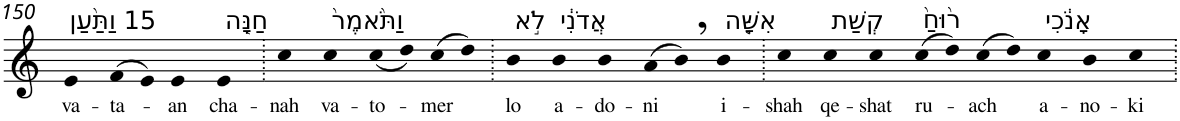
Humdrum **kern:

**kern	**text
*part1	*part1
*staff1	*staff1
*I"Piano	*
*I'Pno	*
!!LO:PB:g=z
*clefG2	*
*k[]	*
=150	=150
!LO:TX:a:t=15 וַתַּ֨עַן	!
!	!LO:LY:b
4e	va-
!	!LO:LY:b
(>8f	-ta-
8e)	.
!	!LO:LY:b
4e	-an
!LO:TX:a:t=חַנָּ֤ה	!
!	!LO:LY:b
4e	cha-
=151.	=151.
!	!LO:LY:b
4cc	-nah
!LO:TX:a:t=וַתֹּ֙אמֶר֙	!
!	!LO:LY:b
4cc	va-
!	!LO:LY:b
(<8cc	-to-
8dd)	.
!	!LO:LY:b
(>8cc	-mer
8dd)	.
=152.	=152.
!LO:TX:a:t=לֹ֣א	!
!	!LO:LY:b
4b	lo
!LO:TX:a:t=אֲדֹנִ֔י	!
!	!LO:LY:b
4b	a-
!	!LO:LY:b
4b	-do-
!	!LO:LY:b
(>8a	-ni
8b,)	.
!LO:TX:a:t=אִשָּׁ֤ה	!
!	!LO:LY:b
4b	i-
=153.	=153.
!	!LO:LY:b
4cc	-shah
!LO:TX:a:t=קְשַׁת	!
!	!LO:LY:b
4cc	qe-
!	!LO:LY:b
4cc	-shat
!LO:TX:a:t=ר֙וּחַ֙	!
!	!LO:LY:b
(>8cc	ru-
8dd)	.
!	!LO:LY:b
(>8cc	-ach
8dd)	.
!LO:TX:a:t=אָנֹ֔כִי	!
!	!LO:LY:b
4cc	a-
!	!LO:LY:b
4b	-no-
!	!LO:LY:b
4cc	-ki
=.	=.
*-	*-
